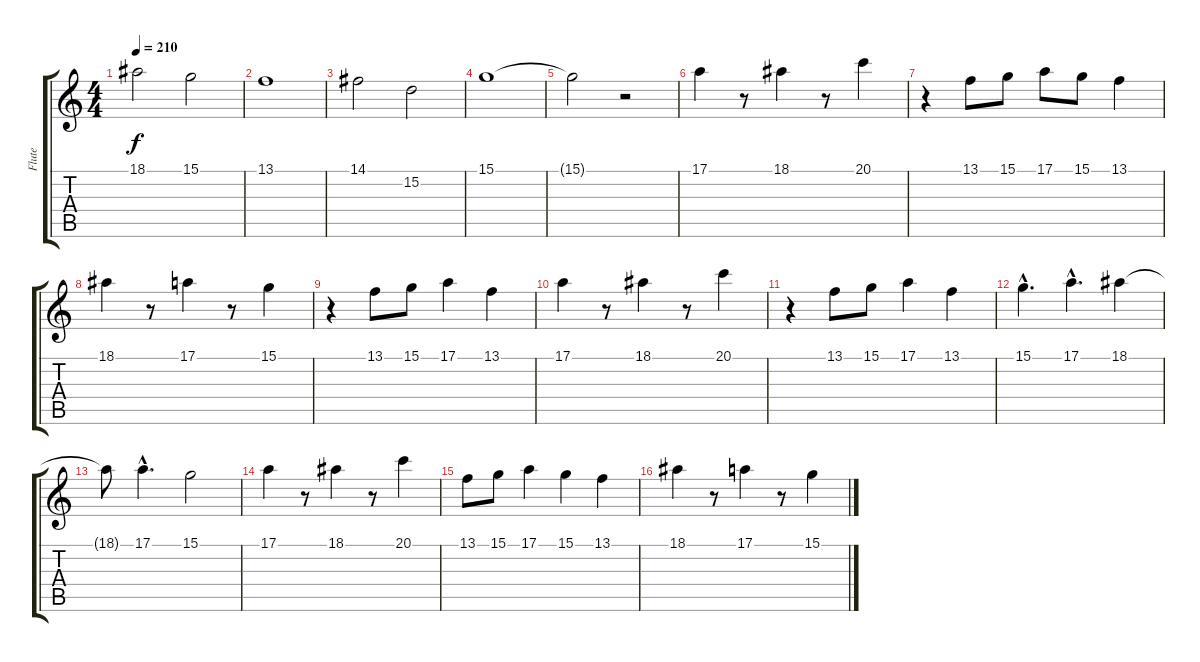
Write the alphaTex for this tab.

\track ("Flute" "Flute") {instrument flute}
\staff {score tabs}
\tuning (E4 B3 G3 D3 A2 E2) {hide}
\ts (4 4)
\tempo 210
\clef g2
\ks c
18.1.2{dy f} 15.1.2 |
13.1.1 |
14.1.2 15.2.2 |
15.1.1 |
15.1{t}.2 r.2 |
17.1.4 r.8 18.1.4 r.8 20.1.4 |
r.4 13.1.8 15.1.8 17.1.8 15.1.8 13.1.4 |
18.1.4 r.8 17.1.4 r.8 15.1.4 |
r.4 13.1.8 15.1.8 17.1.4 13.1.4 |
17.1.4 r.8 18.1.4 r.8 20.1.4 |
r.4 13.1.8 15.1.8 17.1.4 13.1.4 |
15.1{hac}.4{d} 17.1{hac}.4{d} 18.1.4 |
18.1{t}.8 17.1{hac}.4{d} 15.1.2 |
17.1.4 r.8 18.1.4 r.8 20.1.4 |
13.1.8 15.1.8 17.1.4 15.1.4 13.1.4 |
18.1.4 r.8 17.1.4 r.8 15.1.4
